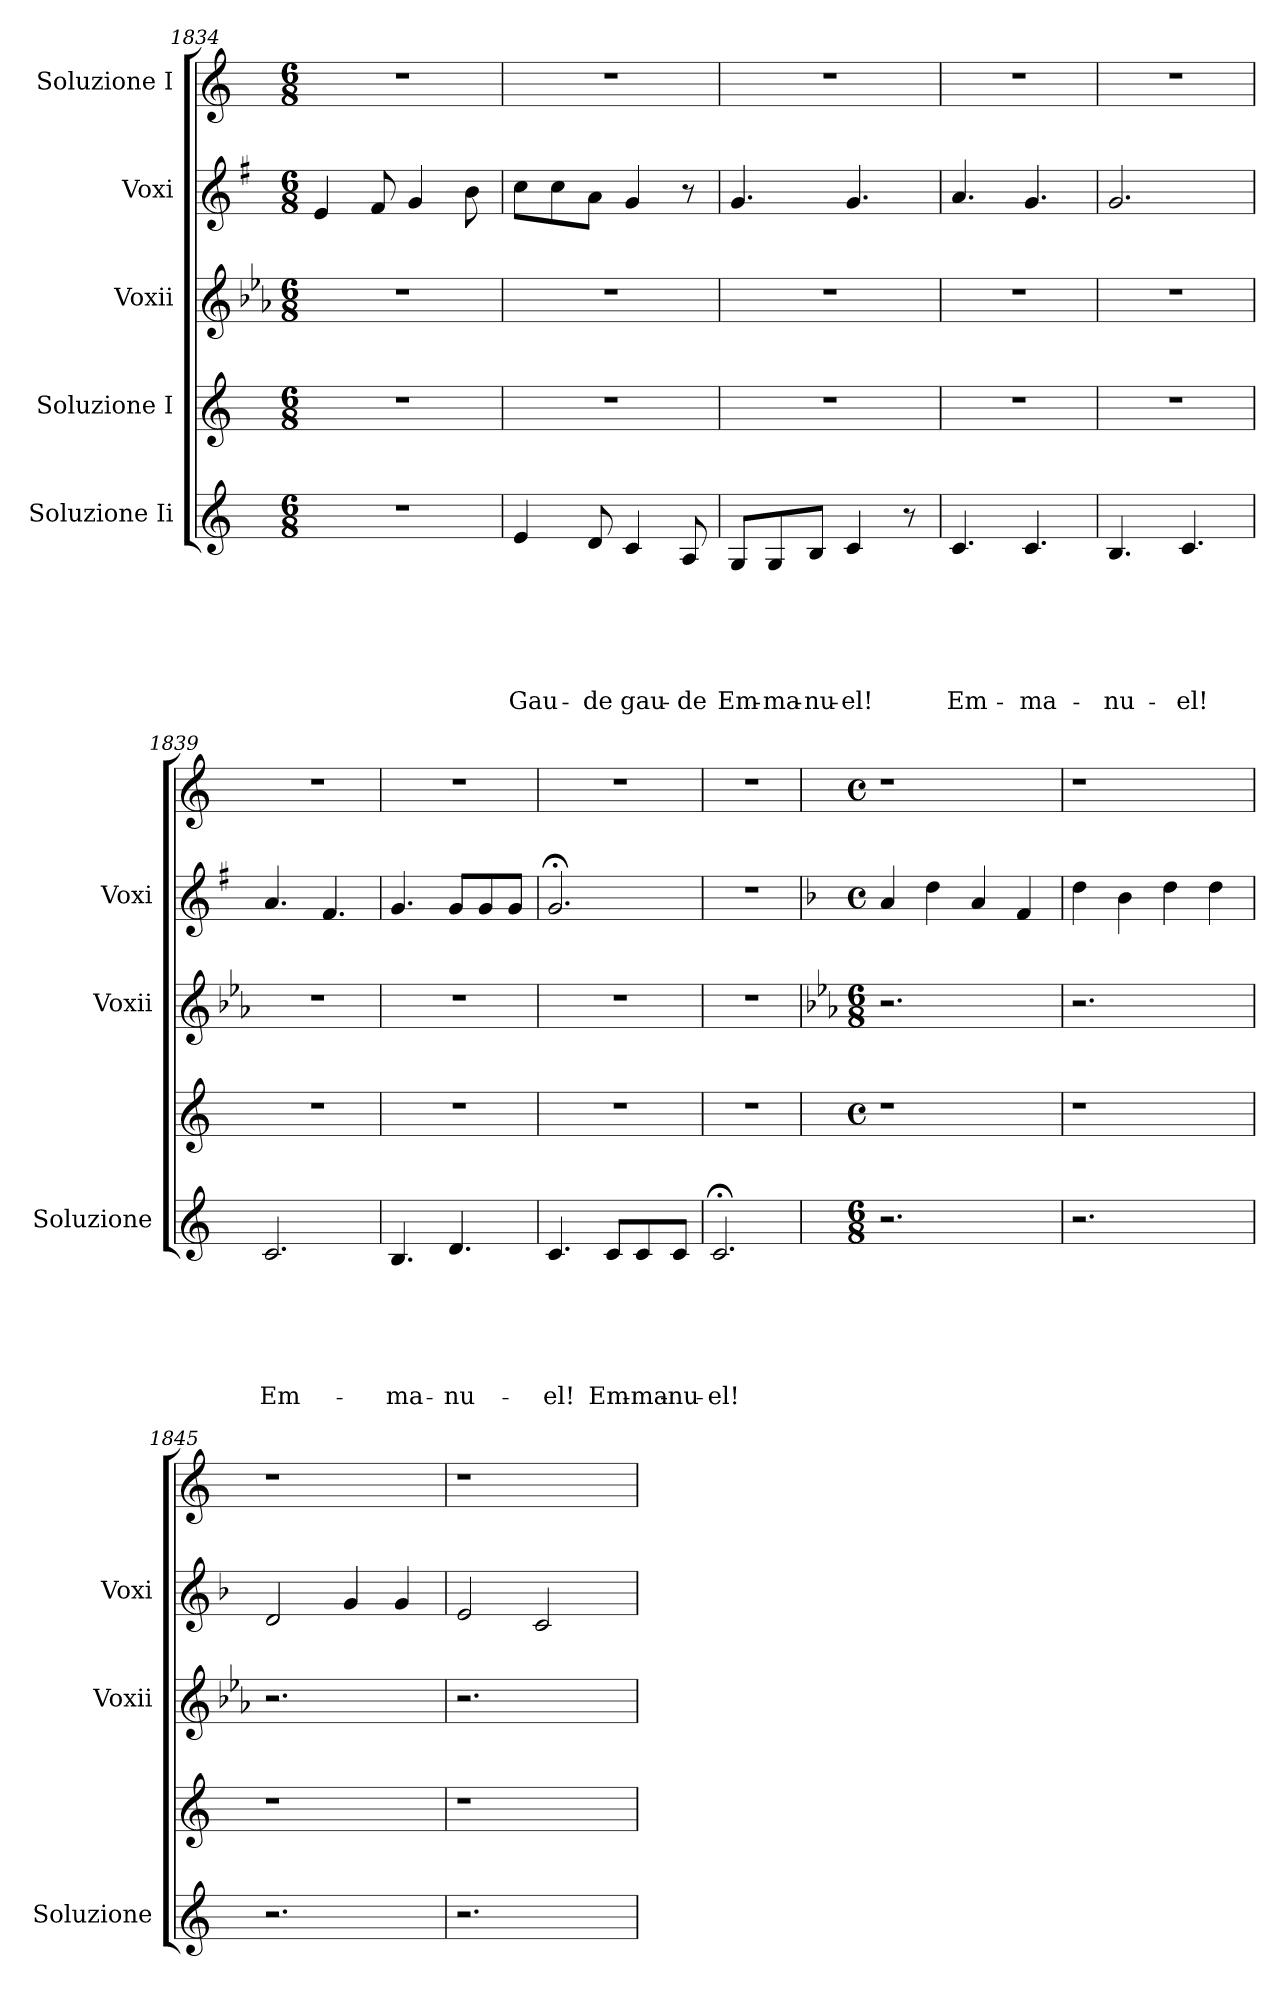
**kern	**text	**text	**text	**text	**text	**text	**kern	**kern	**kern	**kern
*part5	*part5	*part5	*part5	*part5	*part5	*part5	*part4	*part3	*part2	*part1
*staff5	*staff5	*staff5	*staff5	*staff5	*staff5	*staff5	*staff4	*staff3	*staff2	*staff1
*I"Soluzione Ii	*	*	*	*	*	*	*I"Soluzione I	*I"Voxii	*I"Voxi	*I"Soluzione I
*I'Soluzione	*	*	*	*	*	*	*	*I'Voxii	*I'Voxi	*
*clefG2	*	*	*	*	*	*	*clefG2	*clefG2	*clefG2	*clefG2
*k[]	*	*	*	*	*	*	*k[]	*k[b-e-a-]	*k[f#]	*k[]
*C:	*	*	*	*	*	*	*C:	*E-:	*G:	*C:
*M6/8	*	*	*	*	*	*	*M6/8	*M6/8	*M6/8	*M6/8
=1834	=1834	=1834	=1834	=1834	=1834	=1834	=1834	=1834	=1834	=1834
!LO:N:vis=1	!	!	!	!	!	!	!	!	!	!
2.r	.	.	.	.	.	.	2.r	2.r	4e/	2.r
.	.	.	.	.	.	.	.	.	8f#/	.
.	.	.	.	.	.	.	.	.	4g/	.
.	.	.	.	.	.	.	.	.	8b\	.
=1835	=1835	=1835	=1835	=1835	=1835	=1835	=1835	=1835	=1835	=1835
!	!	!	!	!	!	!LO:LY:b	!	!	!	!
4e/	.	.	.	.	.	Gau-	2.r	2.r	8cc\L	2.r
.	.	.	.	.	.	.	.	.	8cc\	.
!	!	!	!	!	!	!LO:LY:b	!	!	!	!
8d/	.	.	.	.	.	-de	.	.	8a\J	.
!	!	!	!	!	!	!LO:LY:b	!	!	!	!
4c/	.	.	.	.	.	gau-	.	.	4g/	.
!	!	!	!	!	!	!LO:LY:b	!	!	!	!
8A/	.	.	.	.	.	-de	.	.	8r	.
=1836	=1836	=1836	=1836	=1836	=1836	=1836	=1836	=1836	=1836	=1836
!	!	!	!	!	!	!LO:LY:b	!	!	!	!
8G/L	.	.	.	.	.	Em-	2.r	2.r	4.g/	2.r
!	!	!	!	!	!	!LO:LY:b	!	!	!	!
8G/	.	.	.	.	.	-ma-	.	.	.	.
!	!	!	!	!	!	!LO:LY:b	!	!	!	!
8B/J	.	.	.	.	.	-nu-	.	.	.	.
!	!	!	!	!	!	!LO:LY:b	!	!	!	!
4c/	.	.	.	.	.	-el!	.	.	4.g/	.
8r	.	.	.	.	.	.	.	.	.	.
!!LO:LB:g=z
=1837	=1837	=1837	=1837	=1837	=1837	=1837	=1837	=1837	=1837	=1837
!	!	!	!	!	!	!LO:LY:b	!	!	!	!
4.c/	.	.	.	.	.	Em-	2.r	2.r	4.a/	2.r
!	!	!	!	!	!	!LO:LY:b	!	!	!	!
4.c/	.	.	.	.	.	-ma-	.	.	4.g/	.
=1838	=1838	=1838	=1838	=1838	=1838	=1838	=1838	=1838	=1838	=1838
!	!	!	!	!	!	!LO:LY:b	!	!	!	!
4.B/	.	.	.	.	.	-nu-	2.r	2.r	2.g/	2.r
!	!	!	!	!	!	!LO:LY:b	!	!	!	!
4.c/	.	.	.	.	.	-el!	.	.	.	.
=1839	=1839	=1839	=1839	=1839	=1839	=1839	=1839	=1839	=1839	=1839
!	!	!	!	!	!	!LO:LY:b	!	!	!	!
2.c/	.	.	.	.	.	Em-	2.r	2.r	4.a/	2.r
.	.	.	.	.	.	.	.	.	4.f#/	.
=1840	=1840	=1840	=1840	=1840	=1840	=1840	=1840	=1840	=1840	=1840
!	!	!	!	!	!	!LO:LY:b	!	!	!	!
4.B/	.	.	.	.	.	-ma-	2.r	2.r	4.g/	2.r
!	!	!	!	!	!	!LO:LY:b	!	!	!	!
4.d/	.	.	.	.	.	-nu-	.	.	8g/L	.
.	.	.	.	.	.	.	.	.	8g/	.
.	.	.	.	.	.	.	.	.	8g/J	.
=1841	=1841	=1841	=1841	=1841	=1841	=1841	=1841	=1841	=1841	=1841
!	!	!	!	!	!	!LO:LY:b	!	!	!	!
4.c/	.	.	.	.	.	-el!	2.r	2.r	2.g;/	2.r
!	!	!	!	!	!	!LO:LY:b	!	!	!	!
8c/L	.	.	.	.	.	Em-	.	.	.	.
!	!	!	!	!	!	!LO:LY:b	!	!	!	!
8c/	.	.	.	.	.	-ma-	.	.	.	.
!	!	!	!	!	!	!LO:LY:b	!	!	!	!
8c/J	.	.	.	.	.	-nu-	.	.	.	.
=1842	=1842	=1842	=1842	=1842	=1842	=1842	=1842	=1842	=1842	=1842
!	!	!	!	!	!	!LO:LY:b	!	!	!LO:N:vis=1	!
2.c;/	.	.	.	.	.	-el!	2.r	2.r	2.r	2.r
!!LO:PB:g=z
=1843	=1843	=1843	=1843	=1843	=1843	=1843	=1843	=1843	=1843	=1843
*	*	*	*	*	*	*	*	*	*k[b-]	*
*	*	*	*	*	*	*	*	*	*F:	*
*M6/8	*	*	*	*	*	*	*M4/4	*M6/8	*M4/4	*M4/4
*	*	*	*	*	*	*	*met(c)	*	*met(c)	*met(c)
2.r	.	.	.	.	.	.	1r	2.r	4a/	1r
.	.	.	.	.	.	.	.	.	4dd\	.
.	.	.	.	.	.	.	.	.	4a/	.
4ryy	.	.	.	.	.	.	.	4ryy	4f/	.
=1844	=1844	=1844	=1844	=1844	=1844	=1844	=1844	=1844	=1844	=1844
2.r	.	.	.	.	.	.	1r	2.r	4dd\	1r
.	.	.	.	.	.	.	.	.	4b-\	.
.	.	.	.	.	.	.	.	.	4dd\	.
4ryy	.	.	.	.	.	.	.	4ryy	4dd\	.
=1845	=1845	=1845	=1845	=1845	=1845	=1845	=1845	=1845	=1845	=1845
2.r	.	.	.	.	.	.	1r	2.r	2d/	1r
.	.	.	.	.	.	.	.	.	4g/	.
4ryy	.	.	.	.	.	.	.	4ryy	4g/	.
=1846	=1846	=1846	=1846	=1846	=1846	=1846	=1846	=1846	=1846	=1846
2.r	.	.	.	.	.	.	1r	2.r	2e/	1r
.	.	.	.	.	.	.	.	.	[<2c/	.
4ryy	.	.	.	.	.	.	.	4ryy	.	.
=	=	=	=	=	=	=	=	=	=	=
*-	*-	*-	*-	*-	*-	*-	*-	*-	*-	*-
